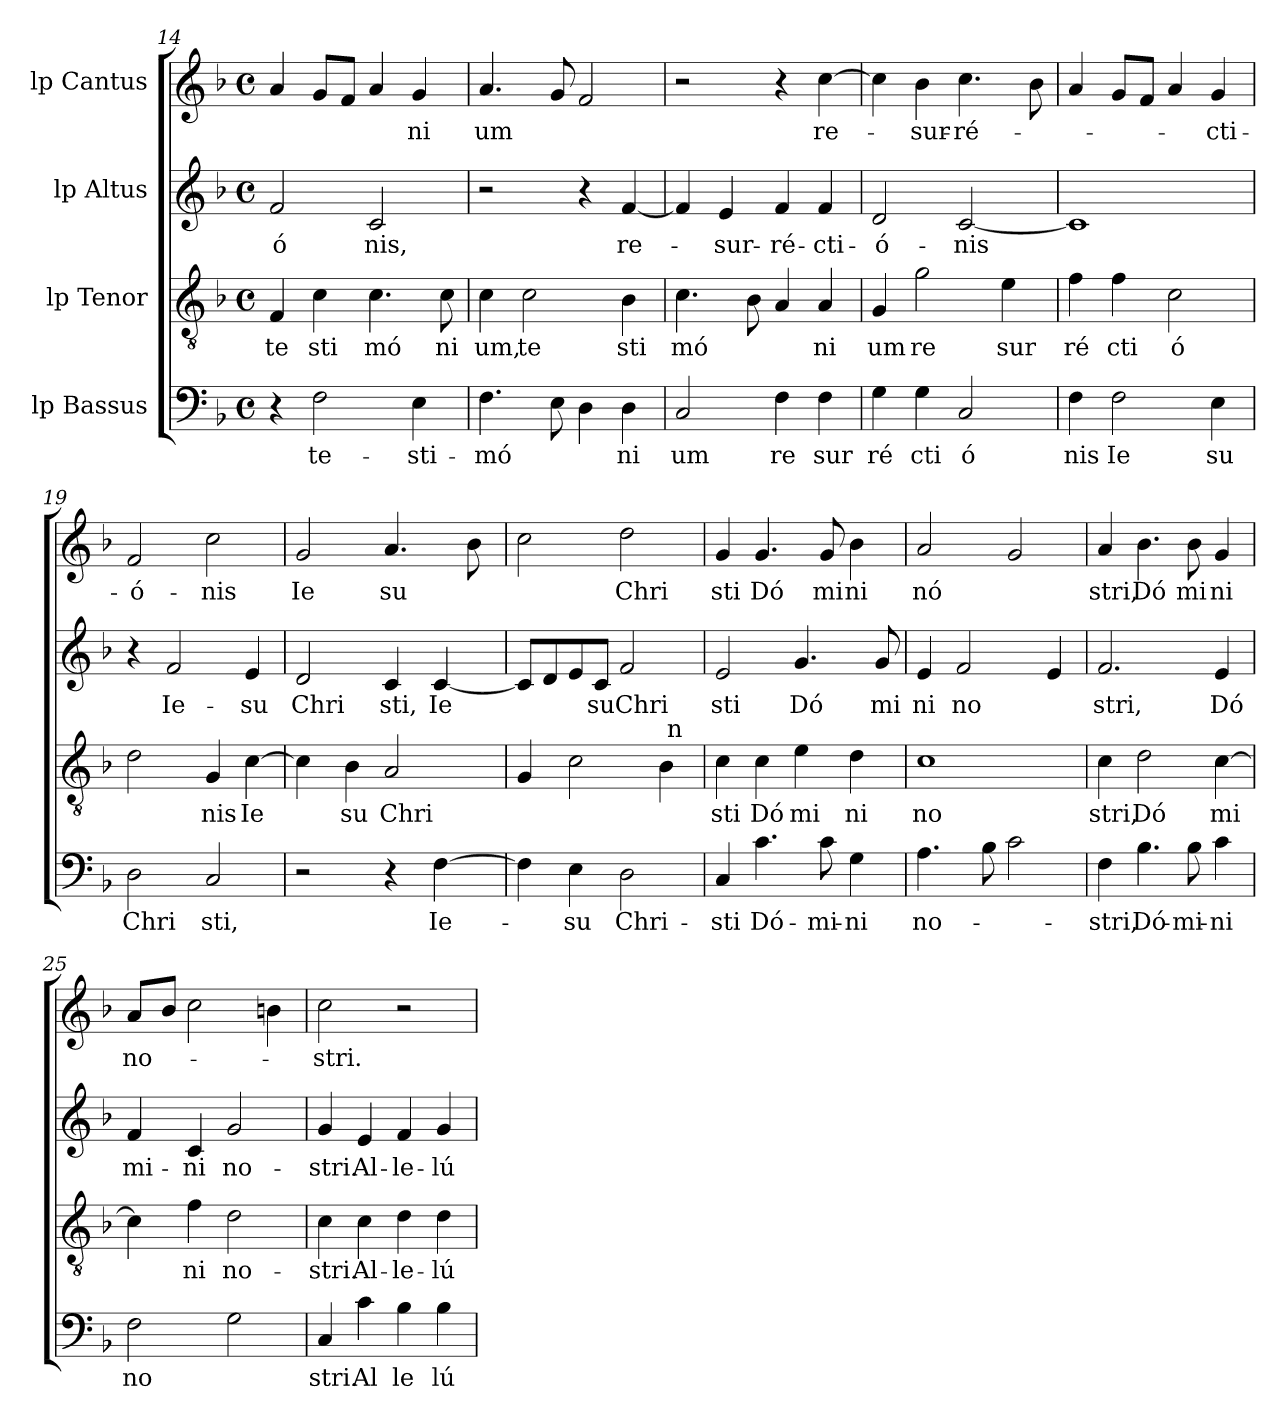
**kern	**text	**kern	**text	**kern	**text	**kern	**text
*part4	*part4	*part3	*part3	*part2	*part2	*part1	*part1
*staff4	*staff4	*staff3	*staff3	*staff2	*staff2	*staff1	*staff1
*I"lp Bassus	*	*I"lp Tenor	*	*I"lp Altus	*	*I"lp Cantus	*
*clefF4	*	*clefGv2	*	*clefG2	*	*clefG2	*
*k[b-]	*	*k[b-]	*	*k[b-]	*	*k[b-]	*
*F:	*	*F:	*	*F:	*	*F:	*
*M4/4	*	*M4/4	*	*M4/4	*	*M4/4	*
*met(c)	*	*met(c)	*	*met(c)	*	*met(c)	*
=14	=14	=14	=14	=14	=14	=14	=14
!	!	!	!LO:LY:b:cj	!	!LO:LY:b:cj	!	!
4r	.	4F/	te	2f/	ó	4a/	.
!	!LO:LY:b:cj	!	!LO:LY:b:cj	!	!	!	!
2F\	te-	4c\	sti	.	.	8g/L	.
.	.	.	.	.	.	8f/J	.
!	!	!	!LO:LY:b:cj	!	!LO:LY:b:cj	!	!
.	.	4.c\	mó	2c/	nis,	4a/	.
!	!LO:LY:b:cj	!	!	!	!	!	!LO:LY:b:cj
4E\	-sti-	.	.	.	.	4g/	ni
!	!	!	!LO:LY:b:cj	!	!	!	!
.	.	8c\	ni	.	.	.	.
!!LO:LB:g=z
=15	=15	=15	=15	=15	=15	=15	=15
!	!LO:LY:b	!	!LO:LY:b:cj	!	!	!	!LO:LY:b
4.F\	-mó	4c\	um,	2r	.	4.a/	um
!	!	!	!LO:LY:b:cj	!	!	!	!
.	.	2c\	te	.	.	.	.
8E\	.	.	.	.	.	8g/	.
4D\	.	.	.	4r	.	2f/	.
!	!LO:LY:b:cj	!	!LO:LY:b:cj	!	!LO:LY:b:cj	!	!
4D\	ni	4B-\	sti	[<4f/	re-	.	.
=16	=16	=16	=16	=16	=16	=16	=16
!	!LO:LY:b:cj	!	!LO:LY:b	!	!	!	!
2C/	um	4.c\	mó	4f/]	.	2r	.
!	!	!	!	!	!LO:LY:b:cj	!	!
.	.	.	.	4e/	-sur-	.	.
.	.	8B-\	.	.	.	.	.
!	!LO:LY:b:cj	!	!	!	!LO:LY:b:cj	!	!
4F\	re	4A/	.	4f/	-ré-	4r	.
!	!LO:LY:b:cj	!	!LO:LY:b:cj	!	!LO:LY:b:cj	!	!LO:LY:b:cj
4F\	sur	4A/	ni	4f/	-cti-	[>4cc\	re-
=17	=17	=17	=17	=17	=17	=17	=17
!	!LO:LY:b:cj	!	!LO:LY:b:cj	!	!LO:LY:b:cj	!	!
4G\	ré	4G/	um	2d/	-ó-	4cc\]	.
!	!LO:LY:b:cj	!	!LO:LY:b:cj	!	!	!	!LO:LY:b:cj
4G\	cti	2g\	re	.	.	4b-\	-sur-
!	!LO:LY:b:cj	!	!	!	!LO:LY:b:cj	!	!LO:LY:b:cj
2C/	ó	.	.	[<2c/	-nis	4.cc\	-ré-
!	!	!	!LO:LY:b:cj	!	!	!	!
.	.	4e\	sur	.	.	.	.
.	.	.	.	.	.	8b-\	.
=18	=18	=18	=18	=18	=18	=18	=18
!	!LO:LY:b:cj	!	!LO:LY:b:cj	!	!	!	!
4F\	nis	4f\	ré	1c]	.	4a/	.
!	!LO:LY:b:cj	!	!LO:LY:b:cj	!	!	!	!
2F\	Ie	4f\	cti	.	.	8g/L	.
.	.	.	.	.	.	8f/J	.
!	!	!	!LO:LY:b:cj	!	!	!	!
.	.	2c\	ó	.	.	4a/	.
!	!LO:LY:b:cj	!	!	!	!	!	!LO:LY:b:cj
4E\	su	.	.	.	.	4g/	-cti-
=19	=19	=19	=19	=19	=19	=19	=19
!	!LO:LY:b:cj	!	!	!	!	!	!LO:LY:b:cj
2D\	Chri	2d\	.	4r	.	2f/	-ó-
!	!	!	!	!	!LO:LY:b:cj	!	!
.	.	.	.	2f/	Ie-	.	.
!	!LO:LY:b:cj	!	!LO:LY:b:cj	!	!	!	!LO:LY:b:cj
2C/	sti,	4G/	nis	.	.	2cc\	-nis
!	!	!	!LO:LY:b:cj	!	!LO:LY:b:cj	!	!
.	.	[<4c\	Ie	4e/	-su	.	.
!!LO:PB:g=z
=20	=20	=20	=20	=20	=20	=20	=20
!	!	!	!	!	!LO:LY:b:cj	!	!LO:LY:b:cj
*	*	*^	*	*	*	*	*
2r	.	4c\]	32.ryy	.	2d/	Chri	2g/	Ie
.	.	.	2ryy	.	.	.	.	.
!	!	!	!	!LO:LY:b:cj	!	!	!	!
.	.	4B-\	.	su	.	.	.	.
!	!	!	!	!LO:LY:b	!	!LO:LY:b:cj	!	!LO:LY:b:cj
4r	.	2A/	.	Chri	4c/	sti,	4.a/	su
.	.	.	4ryy	.	.	.	.	.
!	!LO:LY:b:cj	!	!	!	!	!LO:LY:b:cj	!	!
[>4F\	Ie-	.	.	.	[<4c/	Ie	.	.
.	.	.	8ryy	.	.	.	.	.
.	.	.	.	.	.	.	8b-\	.
.	.	.	16ryy	.	.	.	.	.
.	.	.	64ryy	.	.	.	.	.
=21	=21	=21	=21	=21	=21	=21	=21	=21
4F\]	.	4G/	2ryy	.	8c/L]	.	2cc\	.
.	.	.	.	.	8d/	.	.	.
!	!LO:LY:b:cj	!	!	!	!	!	!	!
4E\	-su	2c\	.	.	8e/	.	.	.
!	!	!	!	!	!	!LO:LY:b:cj	!	!
.	.	.	.	.	8c/J	su	.	.
!	!LO:LY:b:cj	!	!	!	!	!LO:LY:b:cj	!	!LO:LY:b:cj
2D\	Chri-	.	4ryy	.	2f/	Chri	2dd\	Chri
.	.	4B-\	64ryy	.	.	.	.	.
!	!	!	!LO:TX:a:t=n	!	!	!	!	!
.	.	.	8...ryy	.	.	.	.	.
=22	=22	=22	=22	=22	=22	=22	=22	=22
!	!LO:LY:b:cj	!	!	!LO:LY:b:cj	!	!LO:LY:b:cj	!	!LO:LY:b:cj
*	*	*v	*v	*	*	*	*	*
4C/	-sti	4c\	sti	2e/	sti	4g/	sti
!	!LO:LY:b:cj	!	!LO:LY:b:cj	!	!	!	!LO:LY:b:cj
4.c\	Dó-	4c\	Dó	.	.	4.g/	Dó
!	!	!	!LO:LY:b:cj	!	!LO:LY:b:cj	!	!
.	.	4e\	mi	4.g/	Dó	.	.
!	!LO:LY:b:cj	!	!	!	!	!	!LO:LY:b:cj
8c\	-mi-	.	.	.	.	8g/	mi
!	!LO:LY:b:cj	!	!LO:LY:b:cj	!	!	!	!LO:LY:b:cj
4G\	-ni	4d\	ni	.	.	4b-\	ni
!	!	!	!	!	!LO:LY:b:cj	!	!
.	.	.	.	8g/	mi	.	.
=23	=23	=23	=23	=23	=23	=23	=23
!	!LO:LY:b:cj	!	!LO:LY:b:cj	!	!LO:LY:b:cj	!	!LO:LY:b:cj
4.A\	no-	1c	no	4e/	ni	2a/	nó
!	!	!	!	!	!LO:LY:b:cj	!	!
.	.	.	.	2f/	no	.	.
8B-\	.	.	.	.	.	.	.
2c\	.	.	.	.	.	2g/	.
.	.	.	.	4e/	.	.	.
=24	=24	=24	=24	=24	=24	=24	=24
!	!LO:LY:b:cj	!	!LO:LY:b:cj	!	!LO:LY:b:cj	!	!LO:LY:b:cj
4F\	-stri,	4c\	stri,	2.f/	stri,	4a/	stri,
!	!LO:LY:b:cj	!	!LO:LY:b:cj	!	!	!	!LO:LY:b:cj
4.B-\	Dó-	2d\	Dó	.	.	4.b-\	Dó
!	!LO:LY:b:cj	!	!	!	!	!	!LO:LY:b:cj
8B-\	-mi-	.	.	.	.	8b-\	mi
!	!LO:LY:b:cj	!	!LO:LY:b:cj	!	!LO:LY:b:cj	!	!LO:LY:b:cj
4c\	-ni	[<4c\	mi	4e/	Dó	4g/	ni
!!LO:LB:g=z
=25	=25	=25	=25	=25	=25	=25	=25
!	!LO:LY:b:cj	!	!	!	!LO:LY:b:cj	!	!LO:LY:b:cj
*	*	*^	*	*	*	*	*
2F\	no	4c\]	16ryy	.	4f/	mi-	8a/L	no-
.	.	.	2...ryy	.	.	.	.	.
.	.	.	.	.	.	.	8b-/J	.
!	!	!	!	!LO:LY:b:cj	!	!LO:LY:b:cj	!	!
.	.	4f\	.	ni	4c/	-ni	2cc\	.
!	!	!	!	!LO:LY:b:cj	!	!LO:LY:b:cj	!	!
2G\	.	2d\	.	no-	2g/	no-	.	.
.	.	.	.	.	.	.	4bn\	.
=26	=26	=26	=26	=26	=26	=26	=26	=26
!	!LO:LY:b:cj	!	!	!LO:LY:b:cj	!	!LO:LY:b:cj	!	!LO:LY:b:cj
*	*	*v	*v	*	*	*	*	*
4C/	stri.	4c\	-stri.	4g/	-stri.	2cc\	-stri.
!	!LO:LY:b:cj	!	!LO:LY:b:cj	!	!LO:LY:b:cj	!	!
4c\	Al	4c\	Al-	4e/	Al-	.	.
!	!LO:LY:b:cj	!	!LO:LY:b:cj	!	!LO:LY:b:cj	!	!
4B-\	le	4d\	-le-	4f/	-le-	2r	.
!	!LO:LY:b:cj	!	!LO:LY:b:cj	!	!LO:LY:b:cj	!	!
4B-\	lú	4d\	-lú-	4g/	-lú-	.	.
=	=	=	=	=	=	=	=
*-	*-	*-	*-	*-	*-	*-	*-
